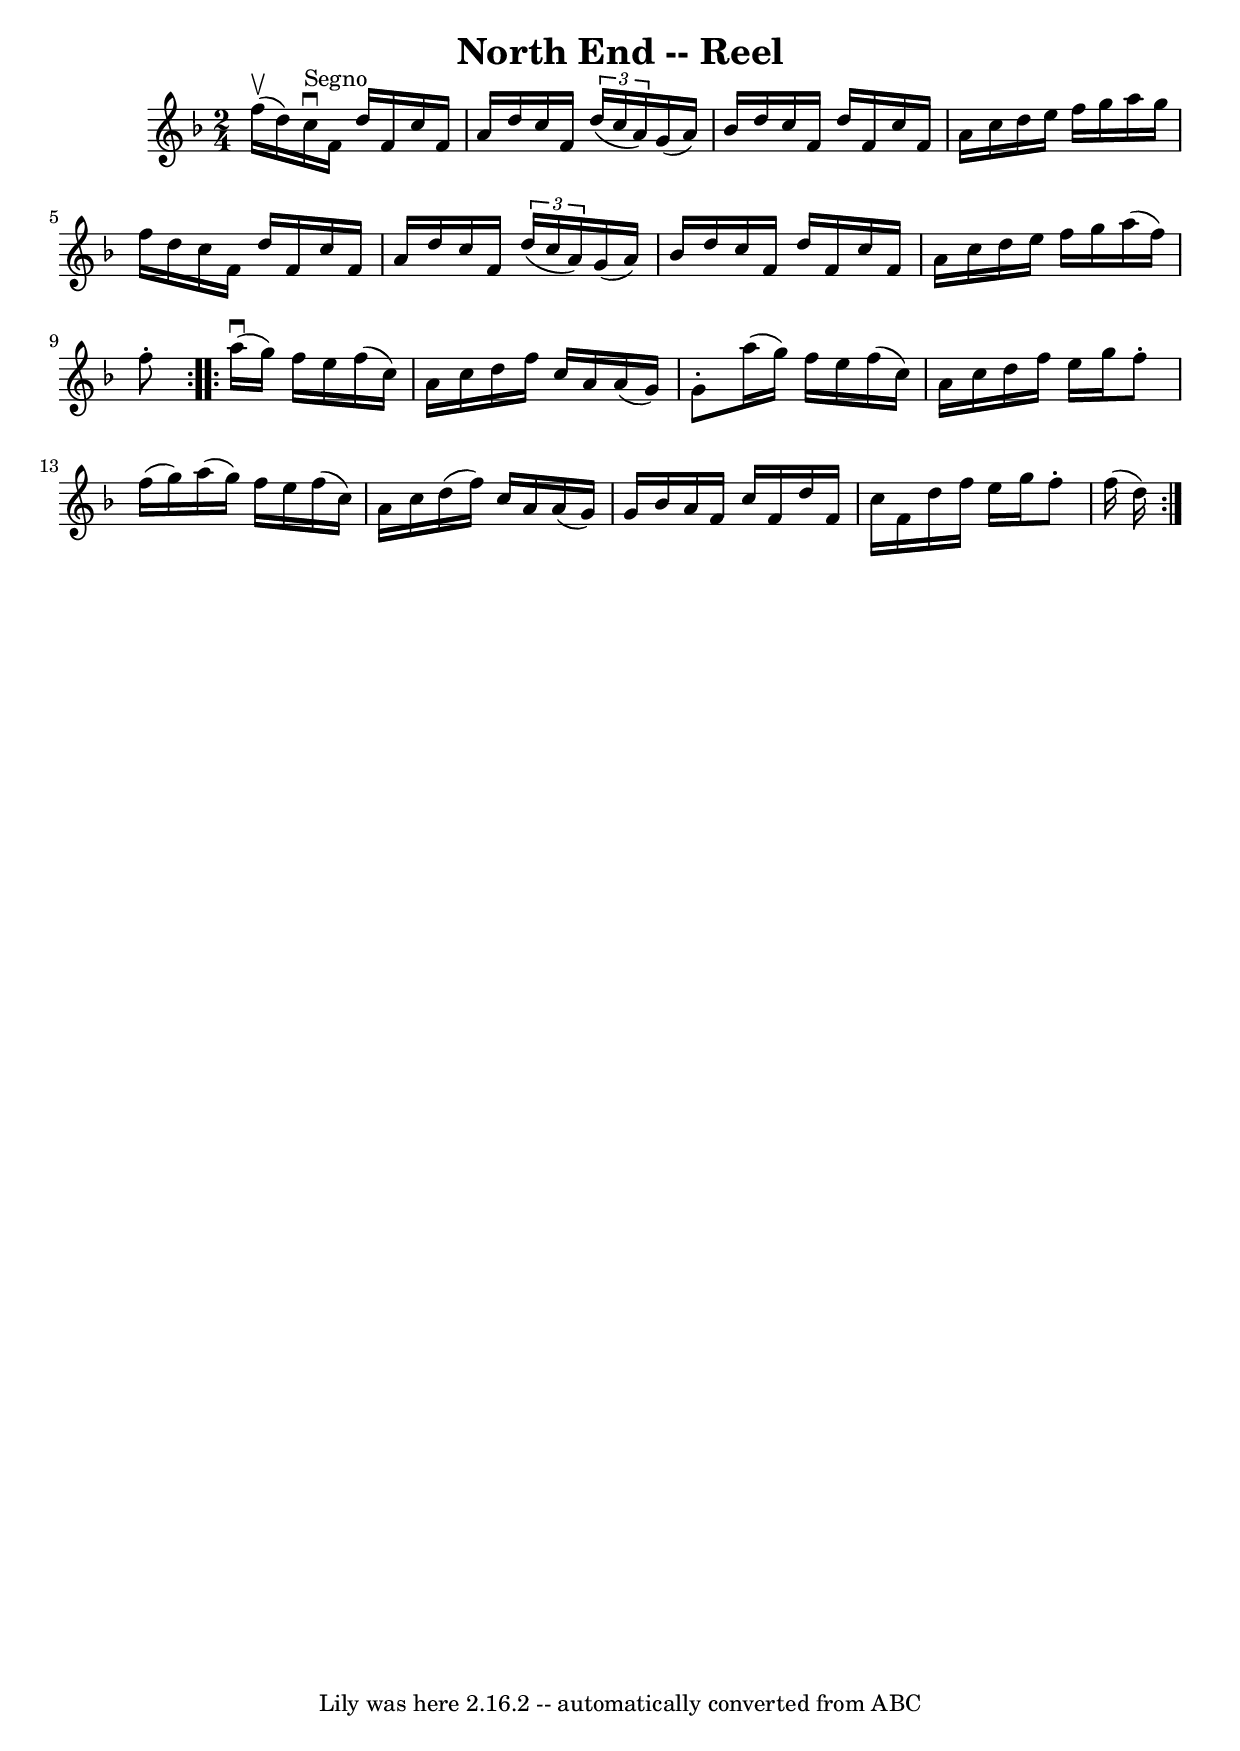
\version "2.7.40"
\include "Mammoth.ily"
\header {
	%% book = "Ryan's Mammoth Collection"
	crossRefNumber = "1"
	footnotes = "\\\\369"
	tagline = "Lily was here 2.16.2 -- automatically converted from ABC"
	title = "North End -- Reel"
}
voicedefault =  {
\set Score.defaultBarType = "empty"

\repeat volta 2 {
\time 2/4 \key f \major f''16^\upbow(d''16)   |
 c''16 
^"Segno"^\downbow f'16 d''16 f'16 c''16 f'16 a'16 d''16    
|
 c''16 f'16    \times 2/3 { d''16 (c''16 a'16) } g'16 
(a'16) bes'16 d''16    |
 c''16 f'16 d''16 f'16    
c''16 f'16 a'16 c''16    |
 d''16 e''16 f''16 g''16   
 a''16 g''16 f''16 d''16    |
 c''16 f'16 d''16    
f'16 c''16 f'16 a'16 d''16    |
 c''16 f'16    
\times 2/3 { d''16 (c''16 a'16) } g'16 (a'16) bes'16    
d''16    |
 c''16 f'16 d''16 f'16 c''16 f'16 a'16    
c''16    |
 d''16 e''16 f''16 g''16 a''16 (f''16)   
f''8 -.   }     \repeat volta 2 { a''16^\downbow(g''16) f''16    
e''16 f''16 (c''16) a'16 c''16    |
 d''16 f''16    
c''16 a'16 a'16 (g'16) g'8 -.   |
 a''16 (g''16)   
f''16 e''16 f''16 (c''16) a'16 c''16    |
 d''16    
f''16 e''16 g''16 f''8 -. f''16 (g''16)   |
 a''16 (
 g''16) f''16 e''16 f''16 (c''16) a'16 c''16    |
 
 d''16 (f''16) c''16 a'16 a'16 (g'16) g'16 bes'16    
|
 a'16 f'16 c''16 f'16 d''16 f'16 c''16 f'16    
|
 d''16 f''16 e''16 g''16 f''8 -. f''16 (d''16)   
}   
}

\score{
    <<

	\context Staff="default"
	{
	    \voicedefault 
	}

    >>
	\layout {
	}
	\midi {}
}
